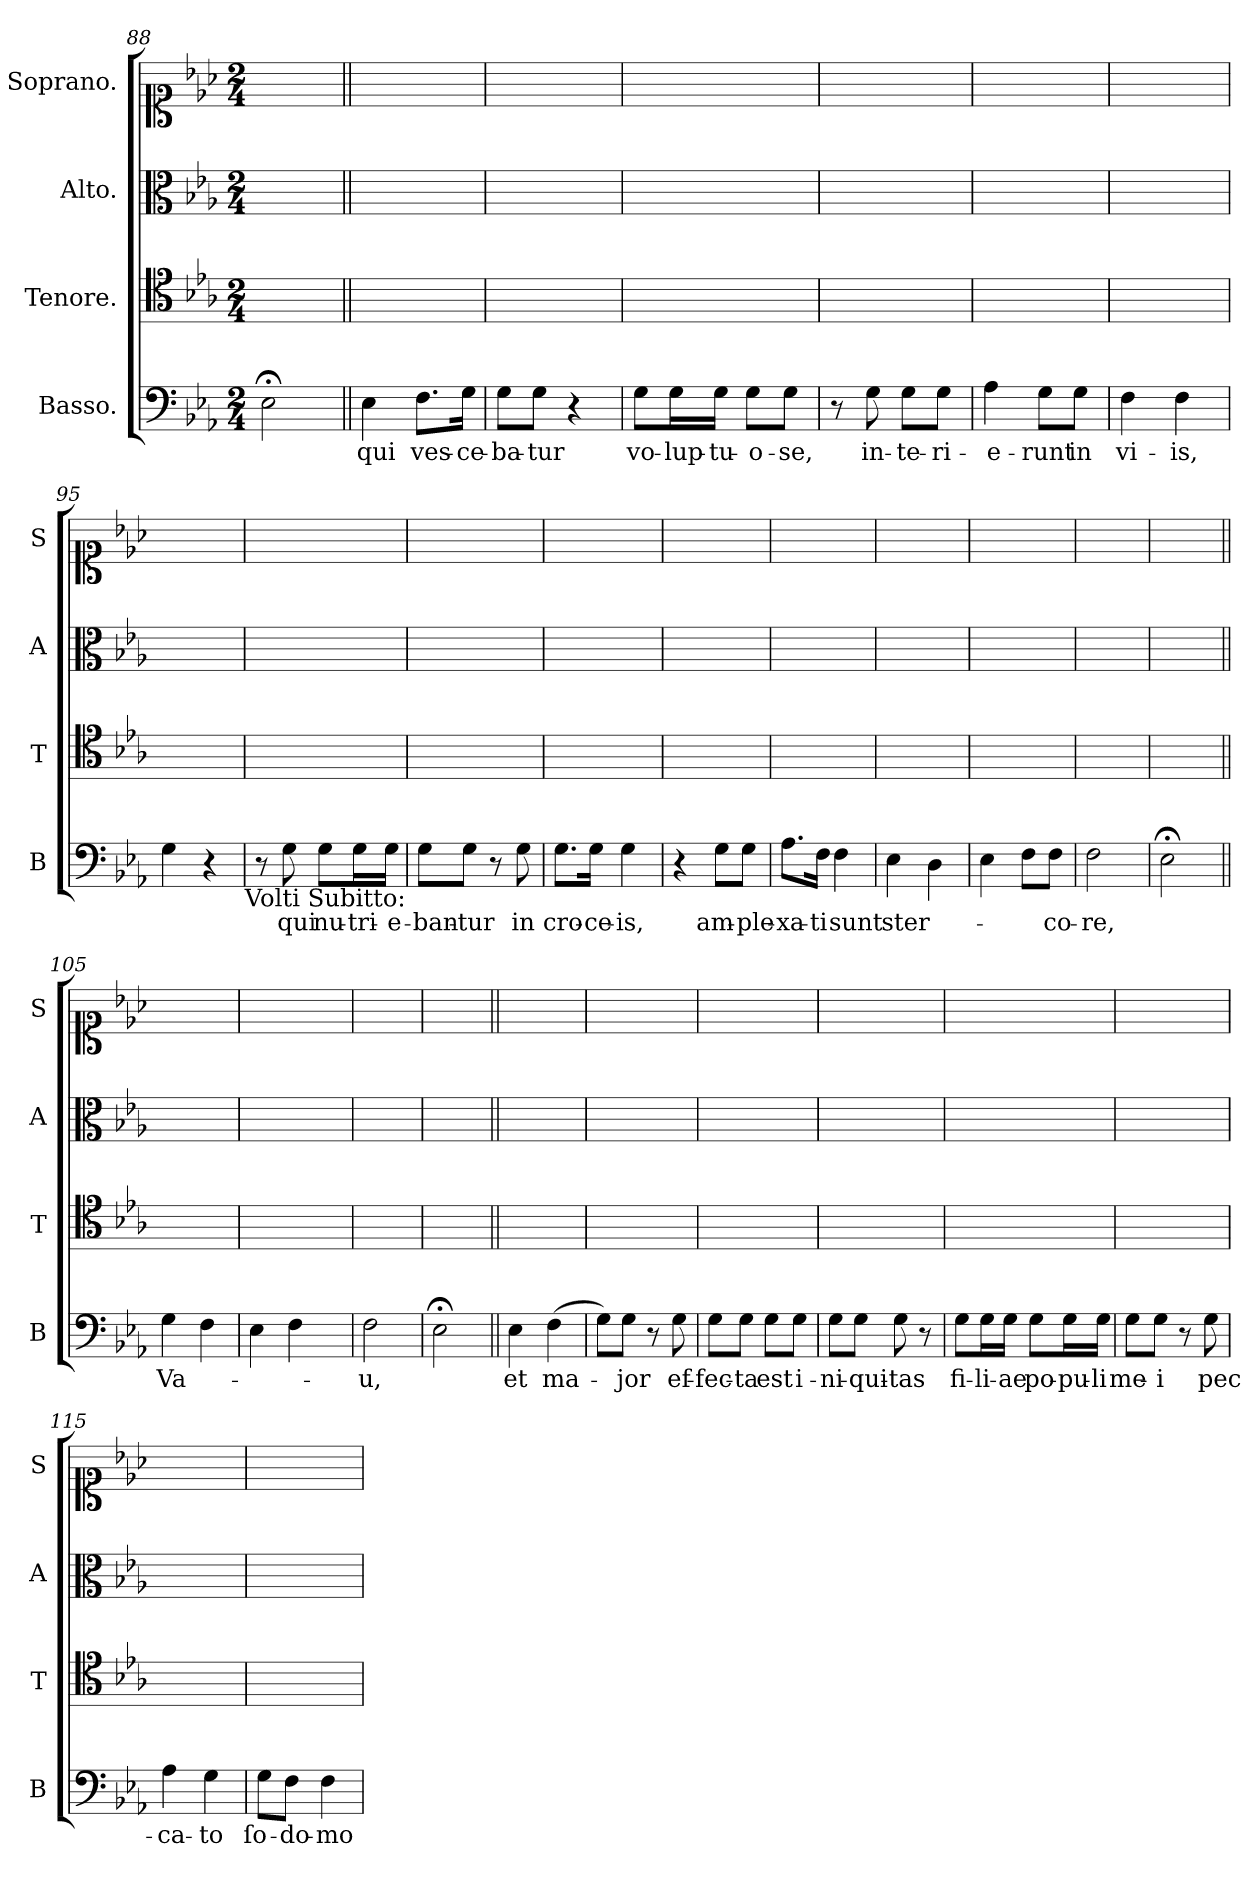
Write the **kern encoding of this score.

**kern	**text	**kern	**kern	**kern
*part4	*part4	*part3	*part2	*part1
*staff4	*staff4	*staff3	*staff2	*staff1
*I"Basso.	*	*I"Tenore.	*I"Alto.	*I"Soprano.
*I'B	*	*I'T	*I'A	*I'S
*clefF4	*	*clefC4	*clefC3	*clefC1
*k[b-e-a-]	*	*k[b-e-a-]	*k[b-e-a-]	*k[b-e-a-]
*c:	*	*c:	*c:	*c:
*M2/4	*	*M2/4	*M2/4	*M2/4
=88	=88	=88	=88	=88
2E-;<\	.	2ryy	2ryy	2ryy
=89||	=89||	=89||	=89||	=89||
4E-\	qui	2ryy	2ryy	2ryy
8.F\L	ves-	.	.	.
16G\Jk	-ce-	.	.	.
=90	=90	=90	=90	=90
8G\L	-ba-	2ryy	2ryy	2ryy
8G\J	-tur	.	.	.
4r	.	.	.	.
=91	=91	=91	=91	=91
8G\L	vo-	2ryy	2ryy	2ryy
16G\L	-lup-	.	.	.
16G\JJ	-tu-	.	.	.
8G\L	-o-	.	.	.
8G\J	-se,	.	.	.
=92	=92	=92	=92	=92
8r	.	2ryy	2ryy	2ryy
8G\	in-	.	.	.
8G\L	-te-	.	.	.
8G\J	-ri-	.	.	.
=93	=93	=93	=93	=93
4A-\	-e-	2ryy	2ryy	2ryy
8G\L	-runt	.	.	.
8G\J	in	.	.	.
=94	=94	=94	=94	=94
4F\	vi-	2ryy	2ryy	2ryy
4F\	-is,	.	.	.
=95	=95	=95	=95	=95
4G\	.	2ryy	2ryy	2ryy
4r	.	.	.	.
!LO:TX:b:t=Volti Subitto&colon;	!	!	!	!
=96	=96	=96	=96	=96
8r	.	2ryy	2ryy	2ryy
8G\	qui	.	.	.
8G\L	nu-	.	.	.
16G\L	-tri-	.	.	.
16G\JJ	-e-	.	.	.
=97	=97	=97	=97	=97
8G\L	-ban-	2ryy	2ryy	2ryy
8G\J	-tur	.	.	.
8r	.	.	.	.
8G\	in	.	.	.
=98	=98	=98	=98	=98
8.G\L	cro-	2ryy	2ryy	2ryy
16G\Jk	-ce-	.	.	.
4G\	-is,	.	.	.
=99	=99	=99	=99	=99
4r	.	2ryy	2ryy	2ryy
8G\L	am-	.	.	.
8G\J	-ple-	.	.	.
=100	=100	=100	=100	=100
8.A-\L	-xa-	2ryy	2ryy	2ryy
16F\Jk	-ti	.	.	.
4F\	sunt	.	.	.
=101	=101	=101	=101	=101
4E-\	ster-	2ryy	2ryy	2ryy
4D\	.	.	.	.
=102	=102	=102	=102	=102
4E-\	.	2ryy	2ryy	2ryy
8F\L	.	.	.	.
8F\J	-co-	.	.	.
=103	=103	=103	=103	=103
2F\	-re,	2ryy	2ryy	2ryy
=104	=104	=104	=104	=104
2E-;<\	.	2ryy	2ryy	2ryy
=105||	=105||	=105||	=105||	=105||
4G\	Va-	2ryy	2ryy	2ryy
4F\	.	.	.	.
=106	=106	=106	=106	=106
4E-\	.	2ryy	2ryy	2ryy
4F\	.	.	.	.
=107	=107	=107	=107	=107
2F\	-u,	2ryy	2ryy	2ryy
=108	=108	=108	=108	=108
2E-;<\	.	2ryy	2ryy	2ryy
=109||	=109||	=109||	=109||	=109||
4E-\	et	2ryy	2ryy	2ryy
(4F\	ma-	.	.	.
=110	=110	=110	=110	=110
8G\L)	.	2ryy	2ryy	2ryy
8G\J	-jor	.	.	.
8r	.	.	.	.
8G\	ef-	.	.	.
=111	=111	=111	=111	=111
8G\L	-fec-	2ryy	2ryy	2ryy
8G\J	-ta	.	.	.
8G\L	est	.	.	.
8G\J	i-	.	.	.
=112	=112	=112	=112	=112
8G\L	-ni-	2ryy	2ryy	2ryy
8G\J	-qui-	.	.	.
8G\	-tas	.	.	.
8r	.	.	.	.
=113	=113	=113	=113	=113
8G\L	fi-	2ryy	2ryy	2ryy
16G\L	-li-	.	.	.
16G\JJ	-ae	.	.	.
8G\L	po-	.	.	.
16G\L	-pu-	.	.	.
16G\JJ	-li	.	.	.
=114	=114	=114	=114	=114
8G\L	me-	2ryy	2ryy	2ryy
8G\J	-i	.	.	.
8r	.	.	.	.
8G\	pec-	.	.	.
=115	=115	=115	=115	=115
4A-\	-ca-	2ryy	2ryy	2ryy
4G\	-to	.	.	.
=116	=116	=116	=116	=116
8G\L	ſo-	2ryy	2ryy	2ryy
8F\J	-do-	.	.	.
4F\	-mo-	.	.	.
=	=	=	=	=
*-	*-	*-	*-	*-
